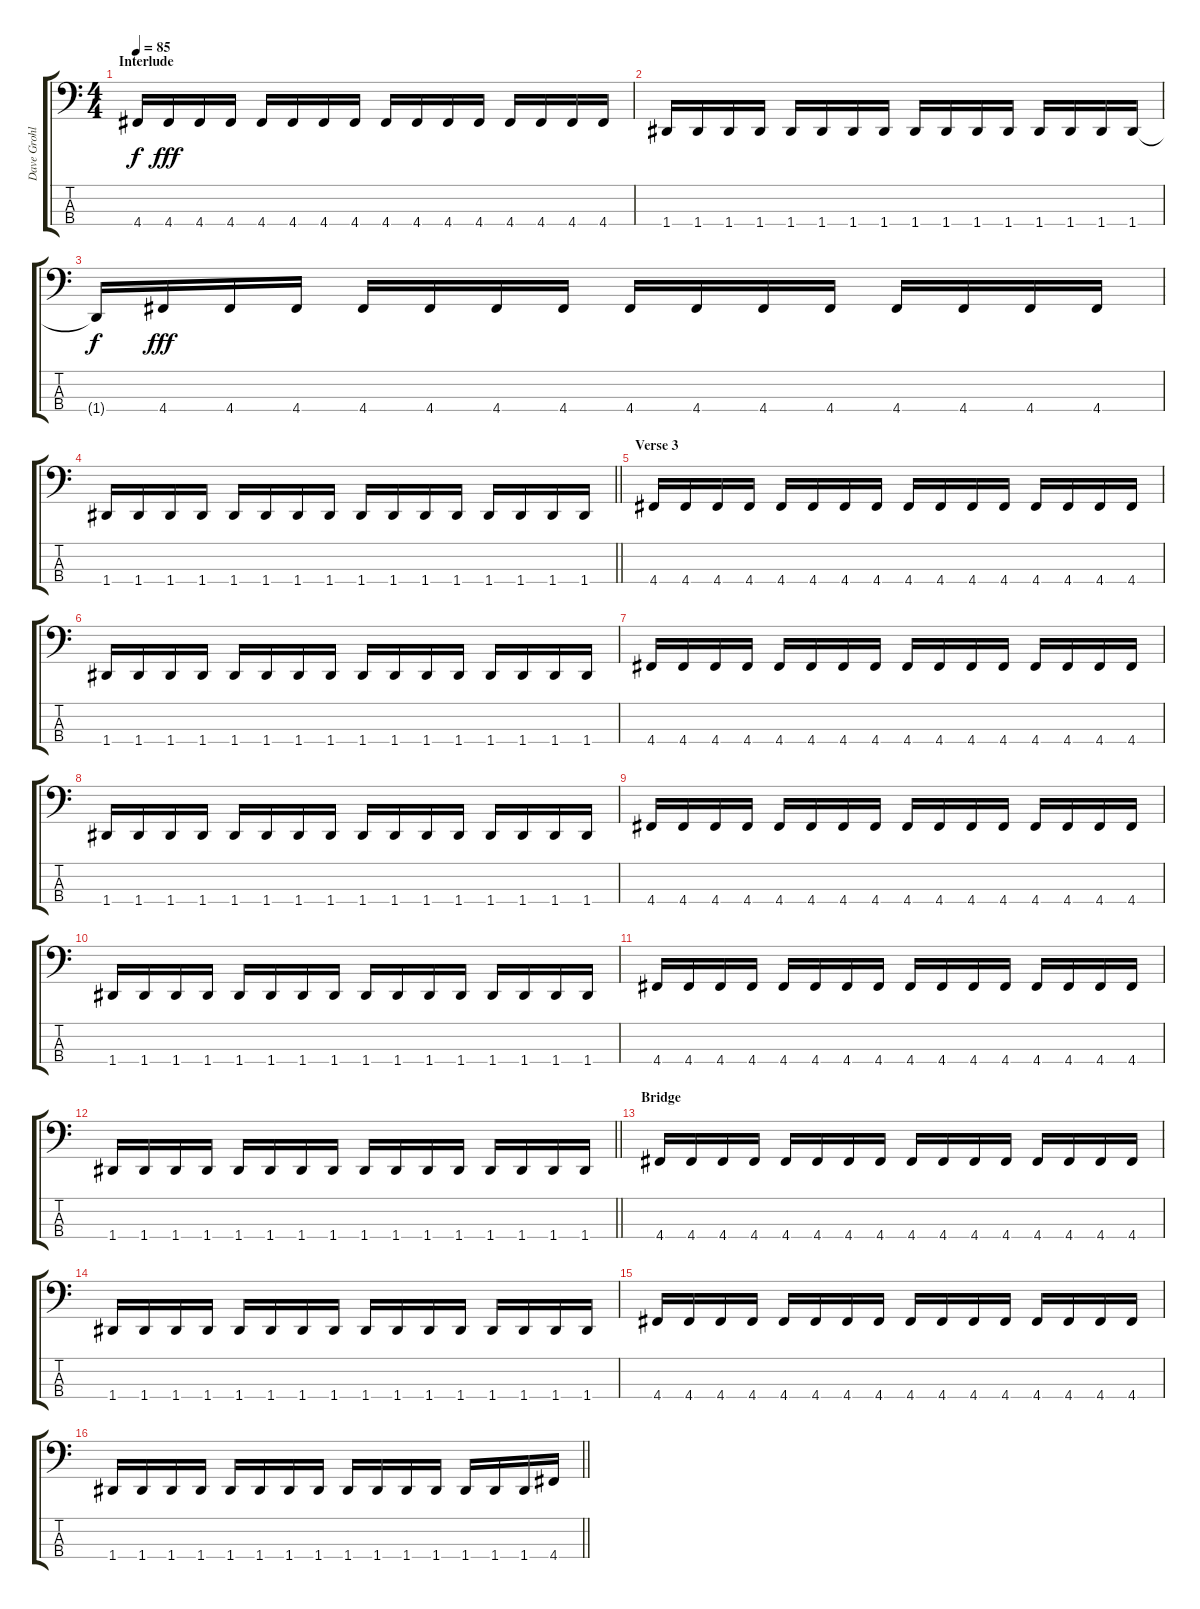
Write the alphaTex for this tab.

\track ("Dave Grohl ( Bass )" "Dave Grohl") {instrument electricbasspick}
\staff {score tabs}
\tuning (G2 D2 A1 D1) {hide}
\ts (4 4)
\section ("" "Interlude")
\tempo 85
\clef f4
\ks c
4.4{t}.16{dy f} 4.4.16{dy fff} 4.4.16 4.4.16 4.4.16 4.4.16 4.4.16 4.4.16 4.4.16 4.4.16 4.4.16 4.4.16 4.4.16 4.4.16 4.4.16 4.4.16 |
1.4.16 1.4.16 1.4.16 1.4.16 1.4.16 1.4.16 1.4.16 1.4.16 1.4.16 1.4.16 1.4.16 1.4.16 1.4.16 1.4.16 1.4.16 1.4.16 |
1.4{t}.16{dy f} 4.4.16{dy fff} 4.4.16 4.4.16 4.4.16 4.4.16 4.4.16 4.4.16 4.4.16 4.4.16 4.4.16 4.4.16 4.4.16 4.4.16 4.4.16 4.4.16 |
\barLineRight lightlight
1.4.16 1.4.16 1.4.16 1.4.16 1.4.16 1.4.16 1.4.16 1.4.16 1.4.16 1.4.16 1.4.16 1.4.16 1.4.16 1.4.16 1.4.16 1.4.16 |
\section ("" "Verse 3")
4.4.16 4.4.16 4.4.16 4.4.16 4.4.16 4.4.16 4.4.16 4.4.16 4.4.16 4.4.16 4.4.16 4.4.16 4.4.16 4.4.16 4.4.16 4.4.16 |
1.4.16 1.4.16 1.4.16 1.4.16 1.4.16 1.4.16 1.4.16 1.4.16 1.4.16 1.4.16 1.4.16 1.4.16 1.4.16 1.4.16 1.4.16 1.4.16 |
4.4.16 4.4.16 4.4.16 4.4.16 4.4.16 4.4.16 4.4.16 4.4.16 4.4.16 4.4.16 4.4.16 4.4.16 4.4.16 4.4.16 4.4.16 4.4.16 |
1.4.16 1.4.16 1.4.16 1.4.16 1.4.16 1.4.16 1.4.16 1.4.16 1.4.16 1.4.16 1.4.16 1.4.16 1.4.16 1.4.16 1.4.16 1.4.16 |
4.4.16 4.4.16 4.4.16 4.4.16 4.4.16 4.4.16 4.4.16 4.4.16 4.4.16 4.4.16 4.4.16 4.4.16 4.4.16 4.4.16 4.4.16 4.4.16 |
1.4.16 1.4.16 1.4.16 1.4.16 1.4.16 1.4.16 1.4.16 1.4.16 1.4.16 1.4.16 1.4.16 1.4.16 1.4.16 1.4.16 1.4.16 1.4.16 |
4.4.16 4.4.16 4.4.16 4.4.16 4.4.16 4.4.16 4.4.16 4.4.16 4.4.16 4.4.16 4.4.16 4.4.16 4.4.16 4.4.16 4.4.16 4.4.16 |
\barLineRight lightlight
1.4.16 1.4.16 1.4.16 1.4.16 1.4.16 1.4.16 1.4.16 1.4.16 1.4.16 1.4.16 1.4.16 1.4.16 1.4.16 1.4.16 1.4.16 1.4.16 |
\section ("" "Bridge")
4.4.16 4.4.16 4.4.16 4.4.16 4.4.16 4.4.16 4.4.16 4.4.16 4.4.16 4.4.16 4.4.16 4.4.16 4.4.16 4.4.16 4.4.16 4.4.16 |
1.4.16 1.4.16 1.4.16 1.4.16 1.4.16 1.4.16 1.4.16 1.4.16 1.4.16 1.4.16 1.4.16 1.4.16 1.4.16 1.4.16 1.4.16 1.4.16 |
4.4.16 4.4.16 4.4.16 4.4.16 4.4.16 4.4.16 4.4.16 4.4.16 4.4.16 4.4.16 4.4.16 4.4.16 4.4.16 4.4.16 4.4.16 4.4.16 |
\barLineRight lightlight
1.4.16 1.4.16 1.4.16 1.4.16 1.4.16 1.4.16 1.4.16 1.4.16 1.4.16 1.4.16 1.4.16 1.4.16 1.4.16 1.4.16 1.4.16 4.4.16
